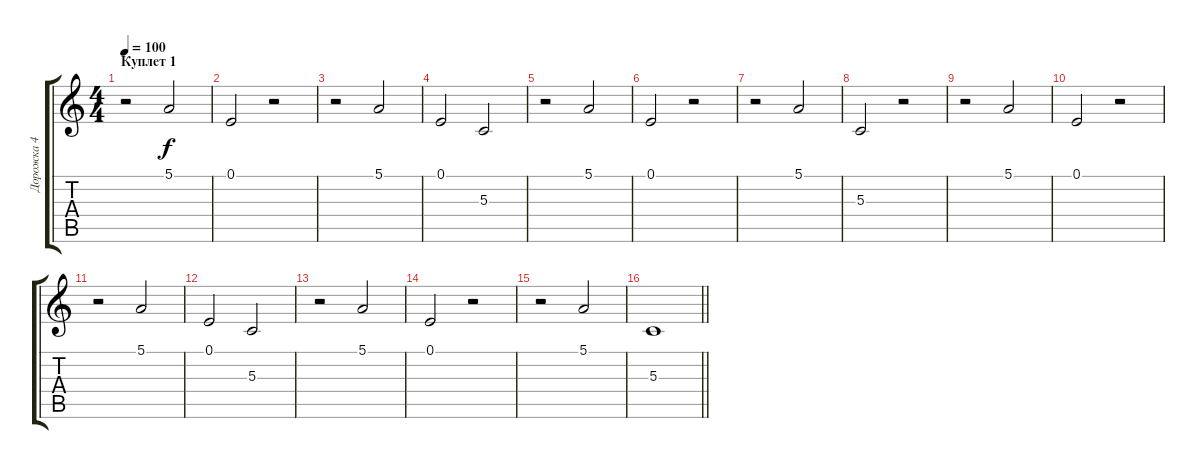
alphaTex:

\track ("Дорожка 4" "Дорожка 4") {instrument lead6voice}
\staff {score tabs}
\tuning (E4 B3 G3 D3 A2 E2) {hide}
\ts (4 4)
\section ("" "Куплет 1")
\tempo 100
\clef g2
\ks c
r.2{dy f instrument fx7echoes} 5.1.2 |
0.1.2 r.2 |
r.2 5.1.2 |
0.1.2 5.3.2 |
r.2 5.1.2 |
0.1.2 r.2 |
r.2 5.1.2 |
5.3.2 r.2 |
r.2 5.1.2 |
0.1.2 r.2 |
r.2 5.1.2 |
0.1.2 5.3.2 |
r.2 5.1.2 |
0.1.2 r.2 |
r.2 5.1.2 |
\barLineRight lightlight
5.3.1
